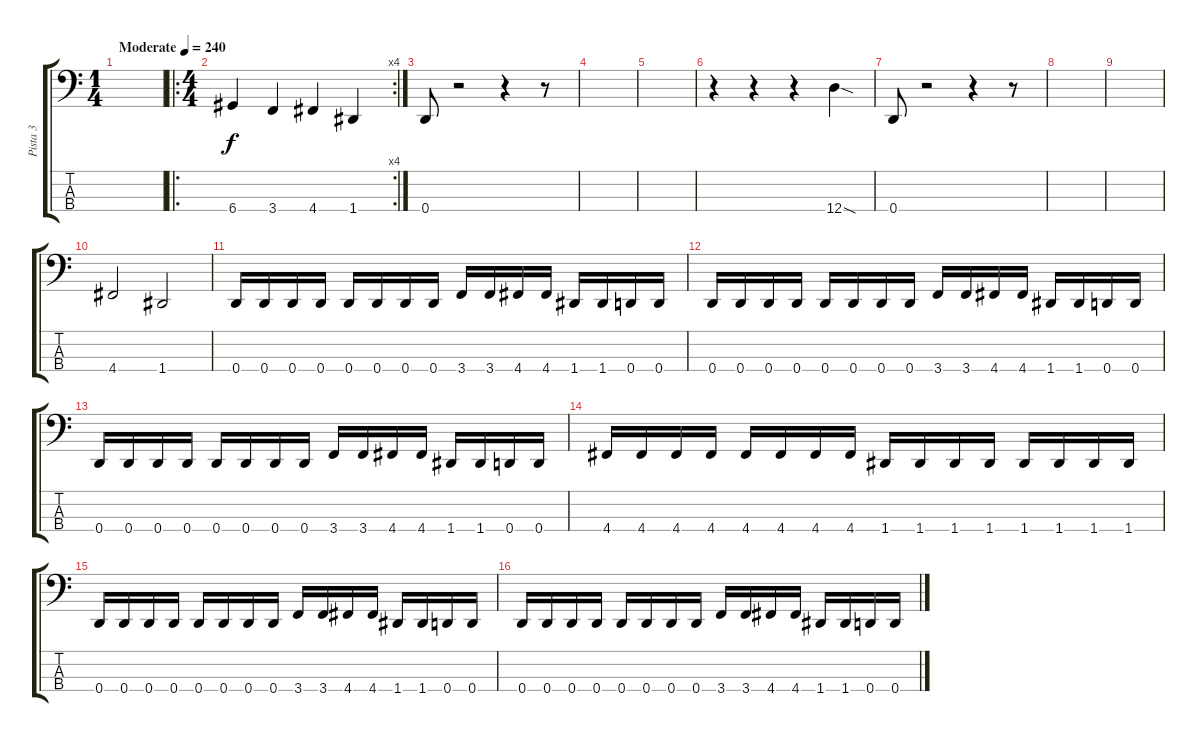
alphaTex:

\track ("Pista 3" "Pista 3") {instrument electricbasspick}
\staff {score tabs}
\tuning (G2 D2 A1 D1) {hide}
\ts (1 4)
\tempo (240 "Moderate")
\clef f4
\ks c
|
\ro
\rc 4
\ts (4 4)
6.4.4 3.4.4 4.4.4 1.4.4 |
0.4.8 r.2 r.4 r.8 |
|
|
r.4 r.4 r.4 12.4{sod}.4 |
0.4.8 r.2 r.4 r.8 |
|
|
4.4.2 1.4.2 |
0.4.16 0.4.16 0.4.16 0.4.16 0.4.16 0.4.16 0.4.16 0.4.16 3.4.16 3.4.16 4.4.16 4.4.16 1.4.16 1.4.16 0.4.16 0.4.16 |
0.4.16 0.4.16 0.4.16 0.4.16 0.4.16 0.4.16 0.4.16 0.4.16 3.4.16 3.4.16 4.4.16 4.4.16 1.4.16 1.4.16 0.4.16 0.4.16 |
0.4.16 0.4.16 0.4.16 0.4.16 0.4.16 0.4.16 0.4.16 0.4.16 3.4.16 3.4.16 4.4.16 4.4.16 1.4.16 1.4.16 0.4.16 0.4.16 |
4.4.16 4.4.16 4.4.16 4.4.16 4.4.16 4.4.16 4.4.16 4.4.16 1.4.16 1.4.16 1.4.16 1.4.16 1.4.16 1.4.16 1.4.16 1.4.16 |
0.4.16 0.4.16 0.4.16 0.4.16 0.4.16 0.4.16 0.4.16 0.4.16 3.4.16 3.4.16 4.4.16 4.4.16 1.4.16 1.4.16 0.4.16 0.4.16 |
0.4.16 0.4.16 0.4.16 0.4.16 0.4.16 0.4.16 0.4.16 0.4.16 3.4.16 3.4.16 4.4.16 4.4.16 1.4.16 1.4.16 0.4.16 0.4.16
